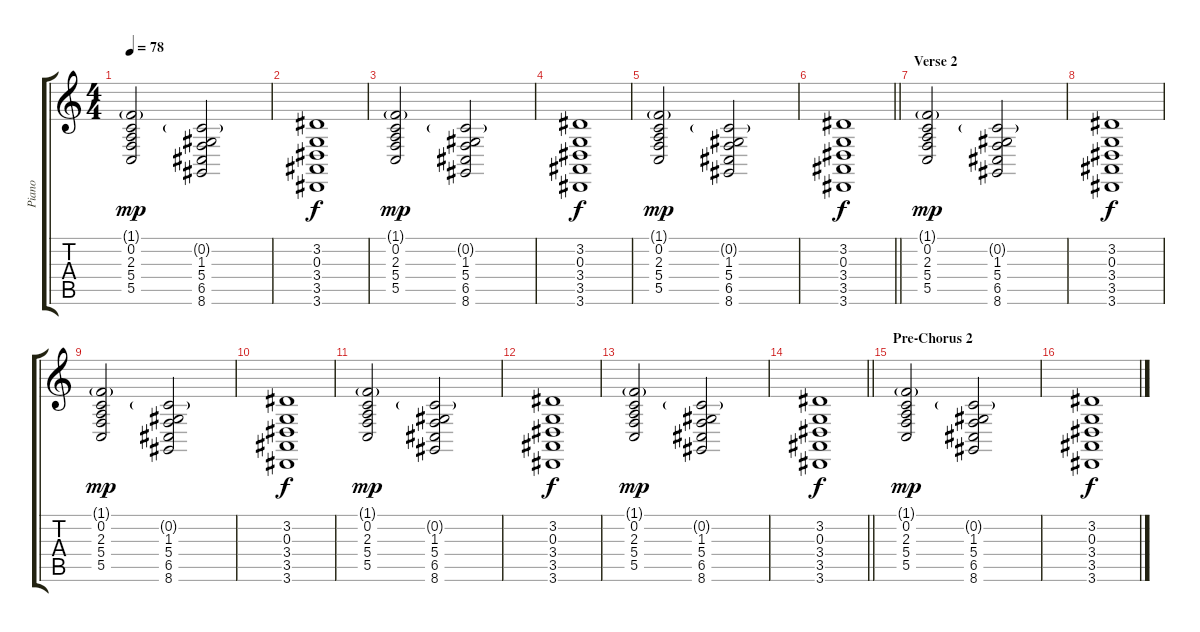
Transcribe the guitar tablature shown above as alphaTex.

\track ("Piano" "Piano") {instrument acousticgrandpiano}
\staff {score tabs}
\tuning (E4 C4 G3 C3 G2 C2) {hide}
\ts (4 4)
\tempo 78
\clef g2
\ks c
(1.1{g} 0.2 2.3 5.4 5.5).2{dy mp} (0.2{g} 1.3 5.4 6.5 8.6).2 |
(3.2 0.3 3.4 3.5 3.6).1{dy f} |
(1.1{g} 0.2 2.3 5.4 5.5).2{dy mp} (0.2{g} 1.3 5.4 6.5 8.6).2 |
(3.2 0.3 3.4 3.5 3.6).1{dy f} |
(1.1{g} 0.2 2.3 5.4 5.5).2{dy mp} (0.2{g} 1.3 5.4 6.5 8.6).2 |
\barLineRight lightlight
(3.2 0.3 3.4 3.5 3.6).1{dy f} |
\section ("" "Verse 2")
(1.1{g} 0.2 2.3 5.4 5.5).2{dy mp} (0.2{g} 1.3 5.4 6.5 8.6).2 |
(3.2 0.3 3.4 3.5 3.6).1{dy f} |
(1.1{g} 0.2 2.3 5.4 5.5).2{dy mp} (0.2{g} 1.3 5.4 6.5 8.6).2 |
(3.2 0.3 3.4 3.5 3.6).1{dy f} |
(1.1{g} 0.2 2.3 5.4 5.5).2{dy mp} (0.2{g} 1.3 5.4 6.5 8.6).2 |
(3.2 0.3 3.4 3.5 3.6).1{dy f} |
(1.1{g} 0.2 2.3 5.4 5.5).2{dy mp} (0.2{g} 1.3 5.4 6.5 8.6).2 |
\barLineRight lightlight
(3.2 0.3 3.4 3.5 3.6).1{dy f} |
\section ("" "Pre-Chorus 2")
(1.1{g} 0.2 2.3 5.4 5.5).2{dy mp} (0.2{g} 1.3 5.4 6.5 8.6).2 |
(3.2 0.3 3.4 3.5 3.6).1{dy f}
